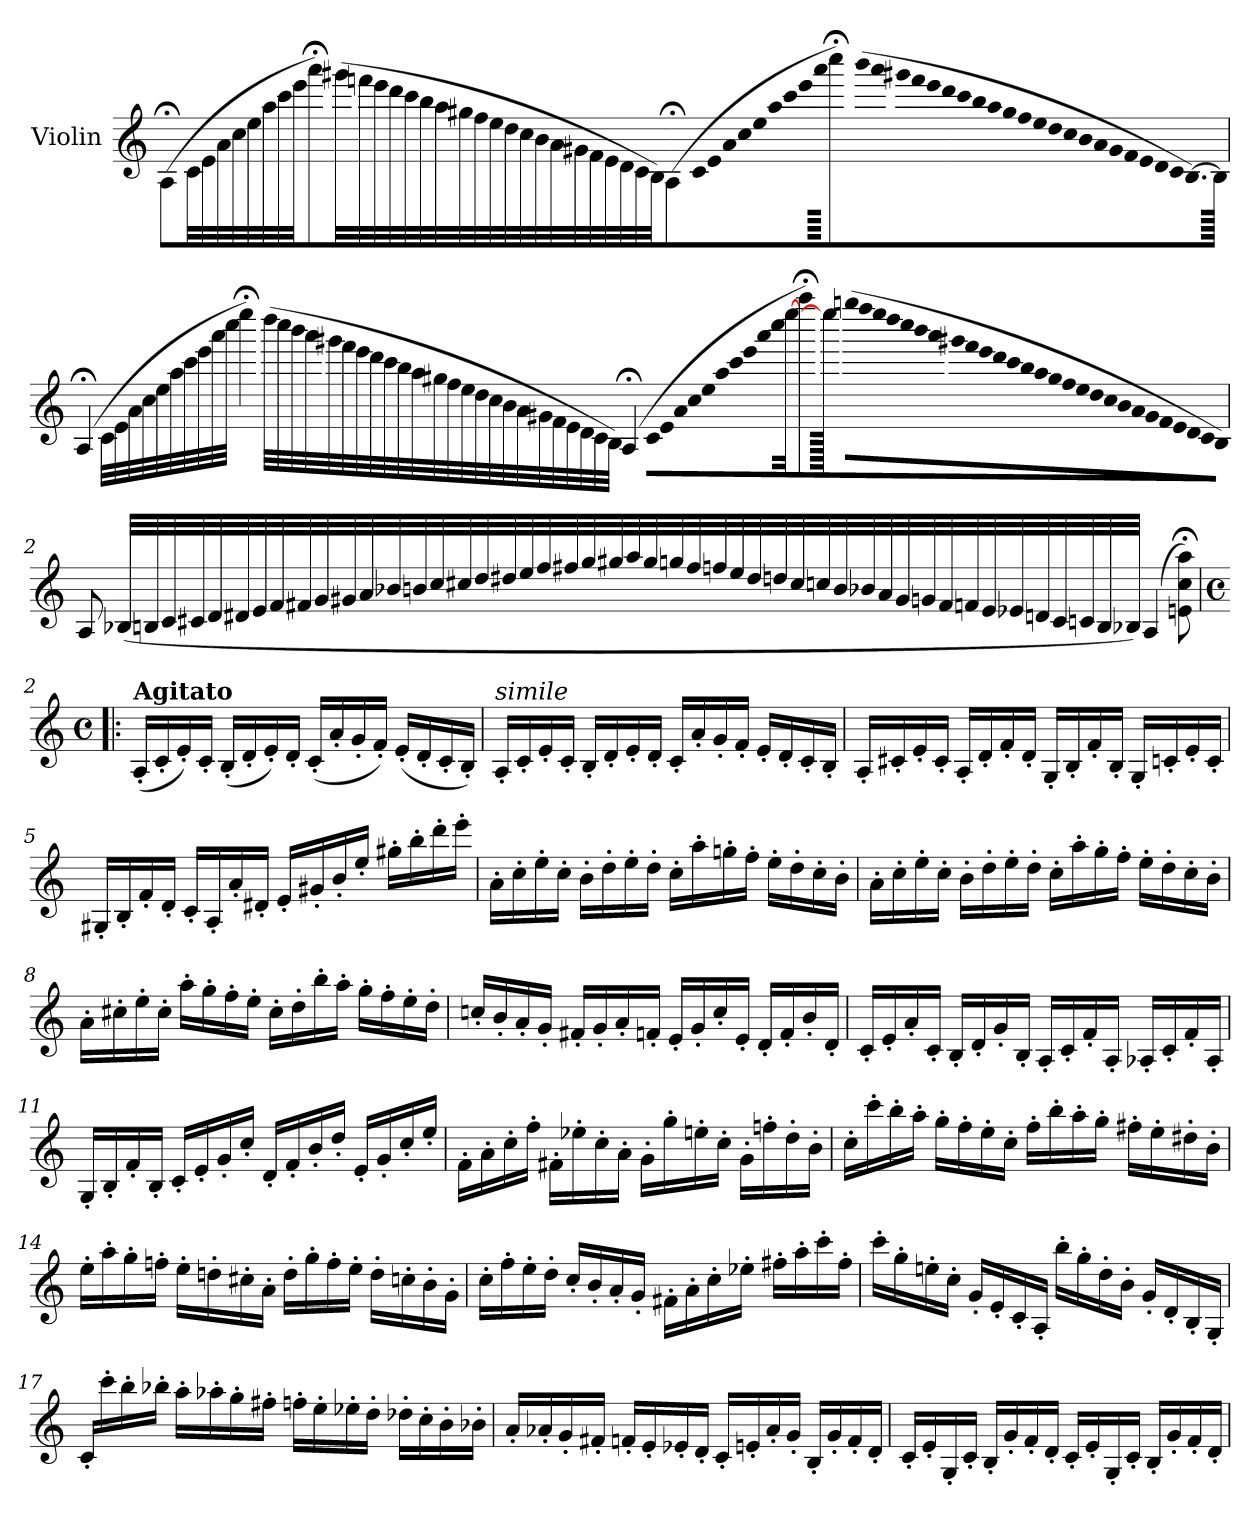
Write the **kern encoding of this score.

**kern
*part1
*staff1
*I"Violin
*I'Vln.
*clefG2
*k[]
=1
(4A;</
32c/LLL
32e/
32a/
32cc/
32ee/
32aa/
32ccc/
32eee/JJJ
4aaa;<\)
*Xtuplet
(40ggg#X\LLL
40fffn\
40eee\
40ddd\
40ccc\
40bb\
40aa\
40gg#X\
40ff\
40ee\
40dd\
40cc\
40b\
40a\
40g#X\
40f\
40e\
40d\
40c\
40B\JJJ)
(4A;</
!LO:N:vis=32
1920%53c\LLL
!LO:N:vis=32
1920%53e\
!LO:N:vis=32
1920%53a\
!LO:N:vis=32
1920%53cc\
!LO:N:vis=32
1920%53ee\
!LO:N:vis=32
1920%53aa\
!LO:N:vis=32
1920%53ccc\
!LO:N:vis=32
1920%53eee\
!LO:N:vis=32
1920%53aaa\JJJ
640ryy
4cccc;<\)
!LO:N:vis=32
(480%11bbb\LLL
!LO:N:vis=32
480%11aaa\
!LO:N:vis=32
480%11ggg#X\
!LO:N:vis=32
480%11fff\
!LO:N:vis=32
480%11eee\
!LO:N:vis=32
480%11ddd\
!LO:N:vis=32
480%11ccc\
!LO:N:vis=32
480%11bb\
!LO:N:vis=32
480%11aa\
!LO:N:vis=32
480%11gg#\
!LO:N:vis=32
480%11ff\
!LO:N:vis=32
480%11ee\
!LO:N:vis=32
480%11dd\
!LO:N:vis=32
480%11cc\
!LO:N:vis=32
480%11b\
!LO:N:vis=32
480%11a\
!LO:N:vis=32
480%11g#\
!LO:N:vis=32
480%11f\
!LO:N:vis=32
480%11e\
!LO:N:vis=32
480%11d\
!LO:N:vis=32
480%11c\
[80.B\JJJ)
240B\JJJ]
!!LO:LB:g=z
=1X1
(4A;</
40c\LLL
40e\
40a\
40cc\
40ee\
40aa\
40ccc\
40eee\
40aaa\
40cccc\JJJ
4eeee;<\)
(32dddd\LLL
32cccc\
32bbb\
32aaa\
32ggg#X\
32fff\
32eee\
32ddd\
32ccc\
32bb\
32aa\
32gg#X\
32ff\
32ee\
32dd\
32cc\
32b\
32a\
32g#X\
32f\
32e\
32d\
32c\
32B\JJJ)
(4A;</
!LO:N:vis=32
480%11c\LLL
!LO:N:vis=32
480%11e\
!LO:N:vis=32
480%11a\
!LO:N:vis=32
480%11cc\
!LO:N:vis=32
480%11ee\
!LO:N:vis=32
480%11aa\
!LO:N:vis=32
480%11ccc\
!LO:N:vis=32
480%11eee\
!LO:N:vis=32
480%11aaa\
!LO:N:vis=32
480%11cccc\
[48eeee\JJJ
4aaaa;<\)
480eeee\]
!LO:N:vis=32
(1920%53ggggn\LLL
!LO:N:vis=32
1920%53ffff\
!LO:N:vis=32
1920%53eeee\
!LO:N:vis=32
1920%53dddd\
!LO:N:vis=32
1920%53cccc\
!LO:N:vis=32
1920%53bbb\
!LO:N:vis=32
1920%53aaa\
!LO:N:vis=32
1920%53ggg#X\
!LO:N:vis=32
1920%53fff\
!LO:N:vis=32
1920%53eee\
!LO:N:vis=32
1920%53ddd\
!LO:N:vis=32
1920%53ccc\
!LO:N:vis=32
1920%53bb\
!LO:N:vis=32
1920%53aa\
!LO:N:vis=32
1920%53gg#\
!LO:N:vis=32
1920%53ff\
!LO:N:vis=32
1920%53ee\
!LO:N:vis=32
1920%53dd\
!LO:N:vis=32
1920%53cc\
!LO:N:vis=32
1920%53b\
!LO:N:vis=32
1920%53a\
!LO:N:vis=32
1920%53g#\
!LO:N:vis=32
1920%53f\
!LO:N:vis=32
1920%53e\
!LO:N:vis=32
1920%53d\
!LO:N:vis=32
1920%53c\
!LO:N:vis=32
1920%53B\JJJ)
!!LO:LB:g=z
=2X
8A/
(32B-X/LLL
32Bn/
32c/
32c#X/
32d/
32d#X/
32e/
32f/
32f#X/
32g/
32g#X/
32a/
32b-X/
32bn/
32cc/
32cc#X/
32dd/
32dd#X/
32ee/
32ff/
32ff#X/
32gg/
32gg#X/
32aa/
32gg#/
32ggn/
32ff#/
32ffn/
32ee/
32dd#/
32ddn/
32cc#/
32ccn/
32b/
32b-X/
32a/
32g#/
32gn/
32f#/
32fn/
32e/
32e-X/
32dn/
32c#/
32cn/
32B/
32B-X/JJJ)
(4A/
8en\;< 8cc\;< 8aa\;<)
!!LO:LB:g=z
=2!|:
*M4/4
*met(c)
!LO:TX:a:B:t=Agitato
(16A'/LL
16c'/
16e'/)
16c'/JJ
(16B'/LL
16d'/
16e'/)
16d'/JJ
(16c'/LL
16a'/
16g'/
16f'/JJ)
(16e'/LL
16d'/
16c'/
16B'/JJ)
=3
!LO:TX:a:i:t=simile
16A'/LL
16c'/
16e'/
16c'/JJ
16B'/LL
16d'/
16e'/
16d'/JJ
16c'/LL
16a'/
16g'/
16f'/JJ
16e'/LL
16d'/
16c'/
16B'/JJ
=4
16A'/LL
16c#X'/
16e'/
16c#'/JJ
16A'/LL
16d'/
16f'/
16d'/JJ
16G'/LL
16B'/
16f'/
16B'/JJ
16G'/LL
16cn'/
16e'/
16c'/JJ
!!LO:LB:g=z
=5
16G#X'/LL
16B'/
16f'/
16d'/JJ
16c'/LL
16A'/
16a'/
16d#X'/JJ
16e'/LL
16g#X'/
16b'/
16ee'/JJ
16gg#X'\LL
16bb'\
16ddd'\
16eee'\JJ
=6
16a'\LL
16cc'\
16ee'\
16cc'\JJ
16b'\LL
16dd'\
16ee'\
16dd'\JJ
16cc'\LL
16aa'\
16ggn'\
16ff'\JJ
16ee'\LL
16dd'\
16cc'\
16b'\JJ
=7
16a'\LL
16cc'\
16ee'\
16cc'\JJ
16b'\LL
16dd'\
16ee'\
16dd'\JJ
16cc'\LL
16aa'\
16gg'\
16ff'\JJ
16ee'\LL
16dd'\
16cc'\
16b'\JJ
!!LO:LB:g=z
=8
16a'\LL
16cc#X'\
16ee'\
16cc#'\JJ
16aa'\LL
16gg'\
16ff'\
16ee'\JJ
16cc#'\LL
16dd'\
16bb'\
16aa'\JJ
16gg'\LL
16ff'\
16ee'\
16dd'\JJ
=9
16ccn'/LL
16b'/
16a'/
16g'/JJ
16f#X'/LL
16g'/
16a'/
16fn'/JJ
16e'/LL
16g'/
16cc'/
16e'/JJ
16d'/LL
16f'/
16b'/
16d'/JJ
=10
16c'/LL
16e'/
16a'/
16c'/JJ
16B'/LL
16d'/
16g'/
16B'/JJ
16A'/LL
16c'/
16f'/
16A'/JJ
16A-X'/LL
16c'/
16f'/
16A-'/JJ
!!LO:LB:g=z
=11
16G'/LL
16B'/
16f'/
16B'/JJ
16c'/LL
16e'/
16g'/
16cc'/JJ
16d'/LL
16f'/
16b'/
16dd'/JJ
16e'/LL
16g'/
16cc'/
16ee'/JJ
=12
16f'\LL
16a'\
16cc'\
16ff'\JJ
16f#X'\LL
16ee-X'\
16cc'\
16a'\JJ
16g'\LL
16gg'\
16een'\
16cc'\JJ
16g'\LL
16ffn'\
16dd'\
16b'\JJ
=13
16cc'\LL
16ccc'\
16bb'\
16aa'\JJ
16gg'\LL
16ff'\
16ee'\
16cc'\JJ
16ff'\LL
16bb'\
16aa'\
16gg'\JJ
16ff#X'\LL
16ee'\
16dd#X'\
16b'\JJ
!!LO:LB:g=z
=14
16ee'\LL
16aa'\
16gg'\
16ffn'\JJ
16ee'\LL
16ddn'\
16cc#X'\
16a'\JJ
16dd'\LL
16gg'\
16ff'\
16ee'\JJ
16dd'\LL
16ccn'\
16b'\
16g'\JJ
=15
16cc'\LL
16ff'\
16ee'\
16dd'\JJ
16cc'/LL
16b'/
16a'/
16g'/JJ
16f#X'\LL
16a'\
16cc'\
16ee-X'\JJ
16ff#X'\LL
16aa'\
16ccc'\
16ff#'\JJ
=16
16ccc'\LL
16gg'\
16een'\
16cc'\JJ
16g'/LL
16e'/
16c'/
16A'/JJ
16bb'\LL
16gg'\
16dd'\
16b'\JJ
16g'/LL
16d'/
16B'/
16G'/JJ
!!LO:LB:g=z
=17
16c'/LL
16ccc'\
16bb'\
16bb-X'\JJ
16aa'\LL
16aa-X'\
16gg'\
16ff#X'\JJ
16ffn'\LL
16ee'\
16ee-X'\
16dd'\JJ
16dd-X'\LL
16cc'\
16b'\
16b-X'\JJ
=18
16a'/LL
16a-X'/
16g'/
16f#X'/JJ
16fn'/LL
16e'/
16e-X'/
16d'/JJ
16c'/LL
16en'/
16a-'/
16g'/JJ
16B'/LL
16g'/
16f'/
16d'/JJ
=19
16c'/LL
16e'/
16G'/
16c'/JJ
16B'/LL
16g'/
16f'/
16d'/JJ
16c'/LL
16e'/
16G'/
16c'/JJ
16B'/LL
16g'/
16f'/
16d'/JJ
=
*-
